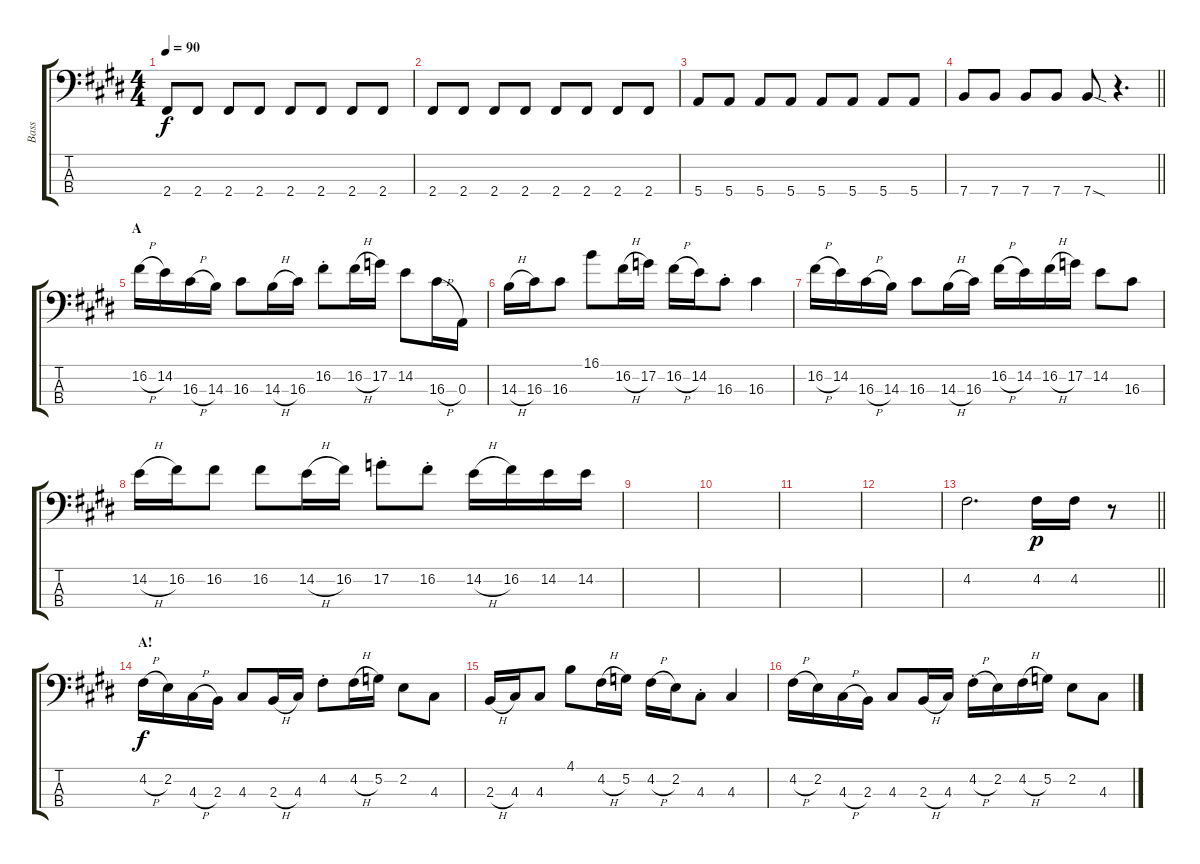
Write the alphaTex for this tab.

\track ("Bass" "Bass") {instrument electricbasspick}
\staff {score tabs}
\tuning (G2 D2 A1 E1) {hide}
\ts (4 4)
\tempo 90
\clef f4
\ks c#minor
2.4.8{dy f} 2.4.8 2.4.8 2.4.8 2.4.8 2.4.8 2.4.8 2.4.8 |
2.4.8 2.4.8 2.4.8 2.4.8 2.4.8 2.4.8 2.4.8 2.4.8 |
5.4.8 5.4.8 5.4.8 5.4.8 5.4.8 5.4.8 5.4.8 5.4.8 |
\barLineRight lightlight
7.4.8 7.4.8 7.4.8 7.4.8 7.4{sod}.8 r.4{d} |
\section ("" "A")
16.2{h}.16 14.2.16 16.3{h}.16 14.3.16 16.3.8 14.3{h}.16 16.3.16 16.2{st}.8 16.2{h}.16 17.2.16 14.2.8 16.3{h}.16 0.3.16 |
14.3{h}.16 16.3.16 16.3.8 16.1.8 16.2{h}.16 17.2.16 16.2{h}.16 14.2.16 16.3{st}.8 16.3.4 |
16.2{h}.16 14.2.16 16.3{h}.16 14.3.16 16.3.8 14.3{h}.16 16.3.16 16.2{h}.16 14.2.16 16.2{h}.16 17.2.16 14.2.8 16.3.8 |
14.2{h}.16 16.2.16 16.2.8 16.2.8 14.2{h}.16 16.2.16 17.2{st}.8 16.2{st}.8 14.2{h}.16 16.2.16 14.2.16 14.2.16 |
|
|
|
|
\barLineRight lightlight
4.2.2{d} 4.2.16{dy p} 4.2.16 r.8 |
\section ("" "A!")
4.2{h}.16{dy f} 2.2.16 4.3{h}.16 2.3.16 4.3.8 2.3{h}.16 4.3.16 4.2{st}.8 4.2{h}.16 5.2.16 2.2.8 4.3.8 |
2.3{h}.16 4.3.16 4.3.8 4.1.8 4.2{h}.16 5.2.16 4.2{h}.16 2.2.16 4.3{st}.8 4.3.4 |
4.2{h}.16 2.2.16 4.3{h}.16 2.3.16 4.3.8 2.3{h}.16 4.3.16 4.2{h st}.16 2.2.16 4.2{h}.16 5.2.16 2.2.8 4.3.8
